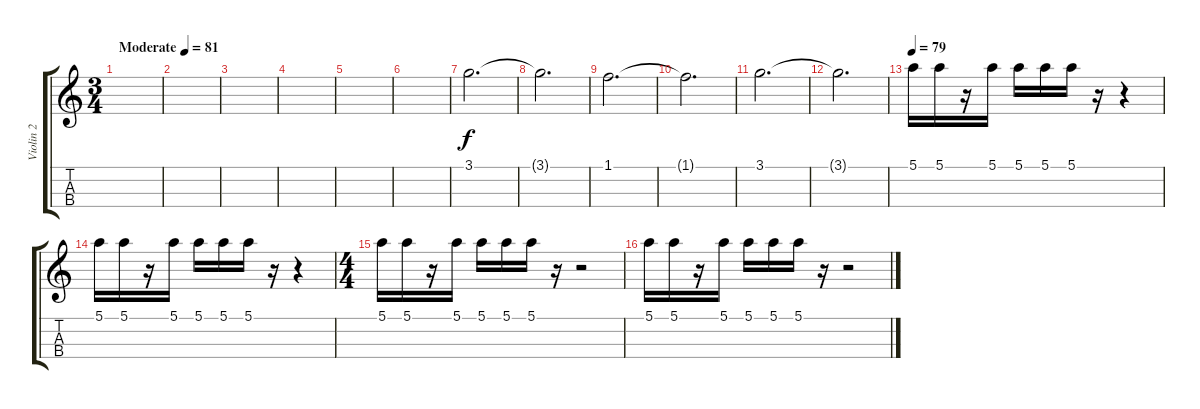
\track ("Violin 2" "Violin 2") {instrument violin}
\staff {score tabs}
\tuning (E5 A4 D4 G3) {hide}
\ts (3 4)
\tempo (81 "Moderate")
\clef g2
\ks c
|
|
|
|
|
|
3.1.2{d volume 7} |
3.1{t}.2{d} |
1.1.2{d} |
1.1{t}.2{d} |
3.1.2{d} |
3.1{t}.2{d} |
\tempo 79
5.1.16{volume 7} 5.1.16 r.16 5.1.16 5.1.16 5.1.16 5.1.16 r.16 r.4 |
5.1.16 5.1.16 r.16 5.1.16 5.1.16 5.1.16 5.1.16 r.16 r.4 |
\ts (4 4)
5.1.16{volume 9} 5.1.16 r.16 5.1.16 5.1.16 5.1.16 5.1.16 r.16 r.2 |
5.1.16 5.1.16 r.16 5.1.16 5.1.16 5.1.16 5.1.16 r.16 r.2
